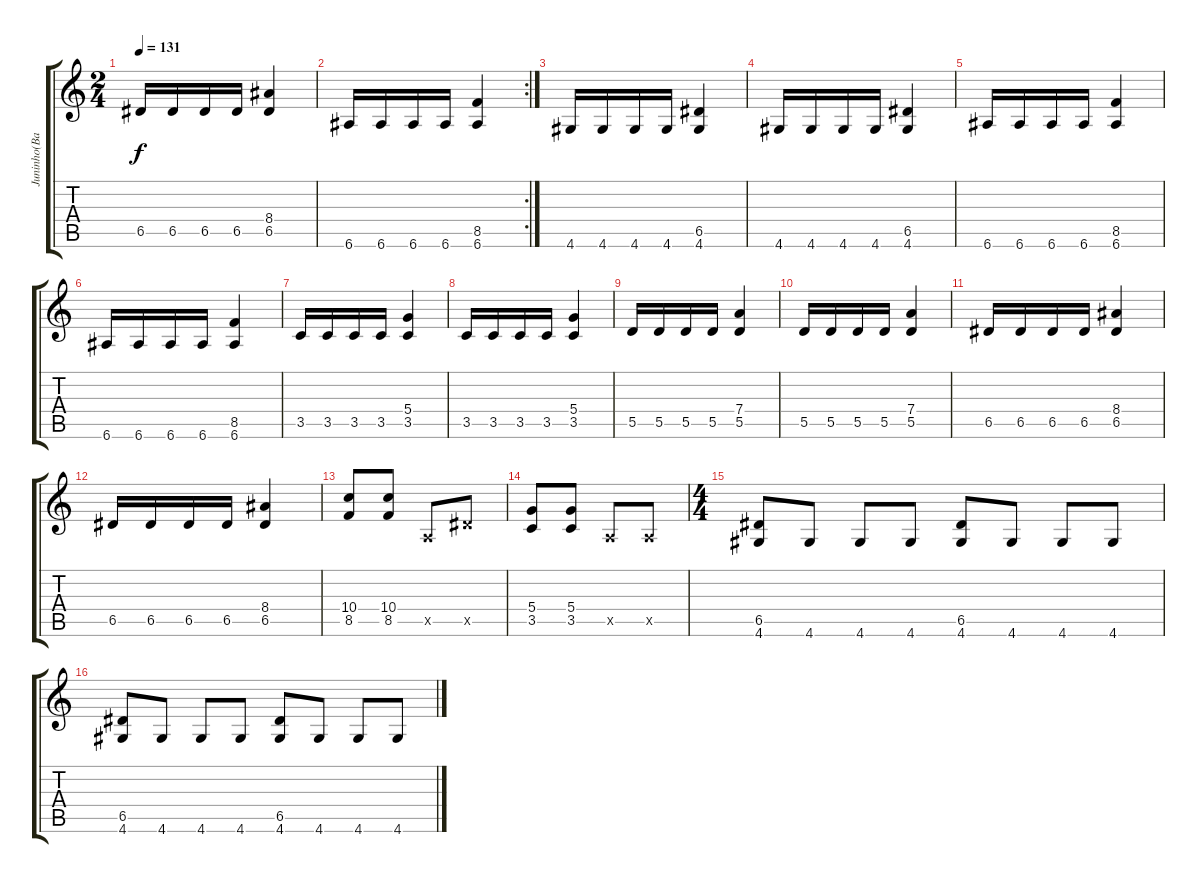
\track ("Juninho(Base)" "Juninho(Ba") {instrument distortionguitar}
\staff {score tabs}
\tuning (E4 B3 G3 D3 A2 E2) {hide}
\ts (2 4)
\tempo 131
\clef g2
\ks c
6.5.16{dy f} 6.5.16 6.5.16 6.5.16 (8.4 6.5).4 |
\rc 2
6.6.16 6.6.16 6.6.16 6.6.16 (8.5 6.6).4 |
4.6.16 4.6.16 4.6.16 4.6.16 (6.5 4.6).4 |
4.6.16 4.6.16 4.6.16 4.6.16 (6.5 4.6).4 |
6.6.16 6.6.16 6.6.16 6.6.16 (8.5 6.6).4 |
6.6.16 6.6.16 6.6.16 6.6.16 (8.5 6.6).4 |
3.5.16 3.5.16 3.5.16 3.5.16 (5.4 3.5).4 |
3.5.16 3.5.16 3.5.16 3.5.16 (5.4 3.5).4 |
5.5.16 5.5.16 5.5.16 5.5.16 (7.4 5.5).4 |
5.5.16 5.5.16 5.5.16 5.5.16 (7.4 5.5).4 |
6.5.16 6.5.16 6.5.16 6.5.16 (8.4 6.5).4 |
6.5.16 6.5.16 6.5.16 6.5.16 (8.4 6.5).4 |
(10.4 8.5).8 (10.4 8.5).8 0.5{x}.8 6.5{x}.8 |
(5.4 3.5).8 (5.4 3.5).8 0.5{x}.8 0.5{x}.8 |
\ts (4 4)
(6.5 4.6).8 4.6.8 4.6.8 4.6.8 (6.5 4.6).8 4.6.8 4.6.8 4.6.8 |
(6.5 4.6).8 4.6.8 4.6.8 4.6.8 (6.5 4.6).8 4.6.8 4.6.8 4.6.8
